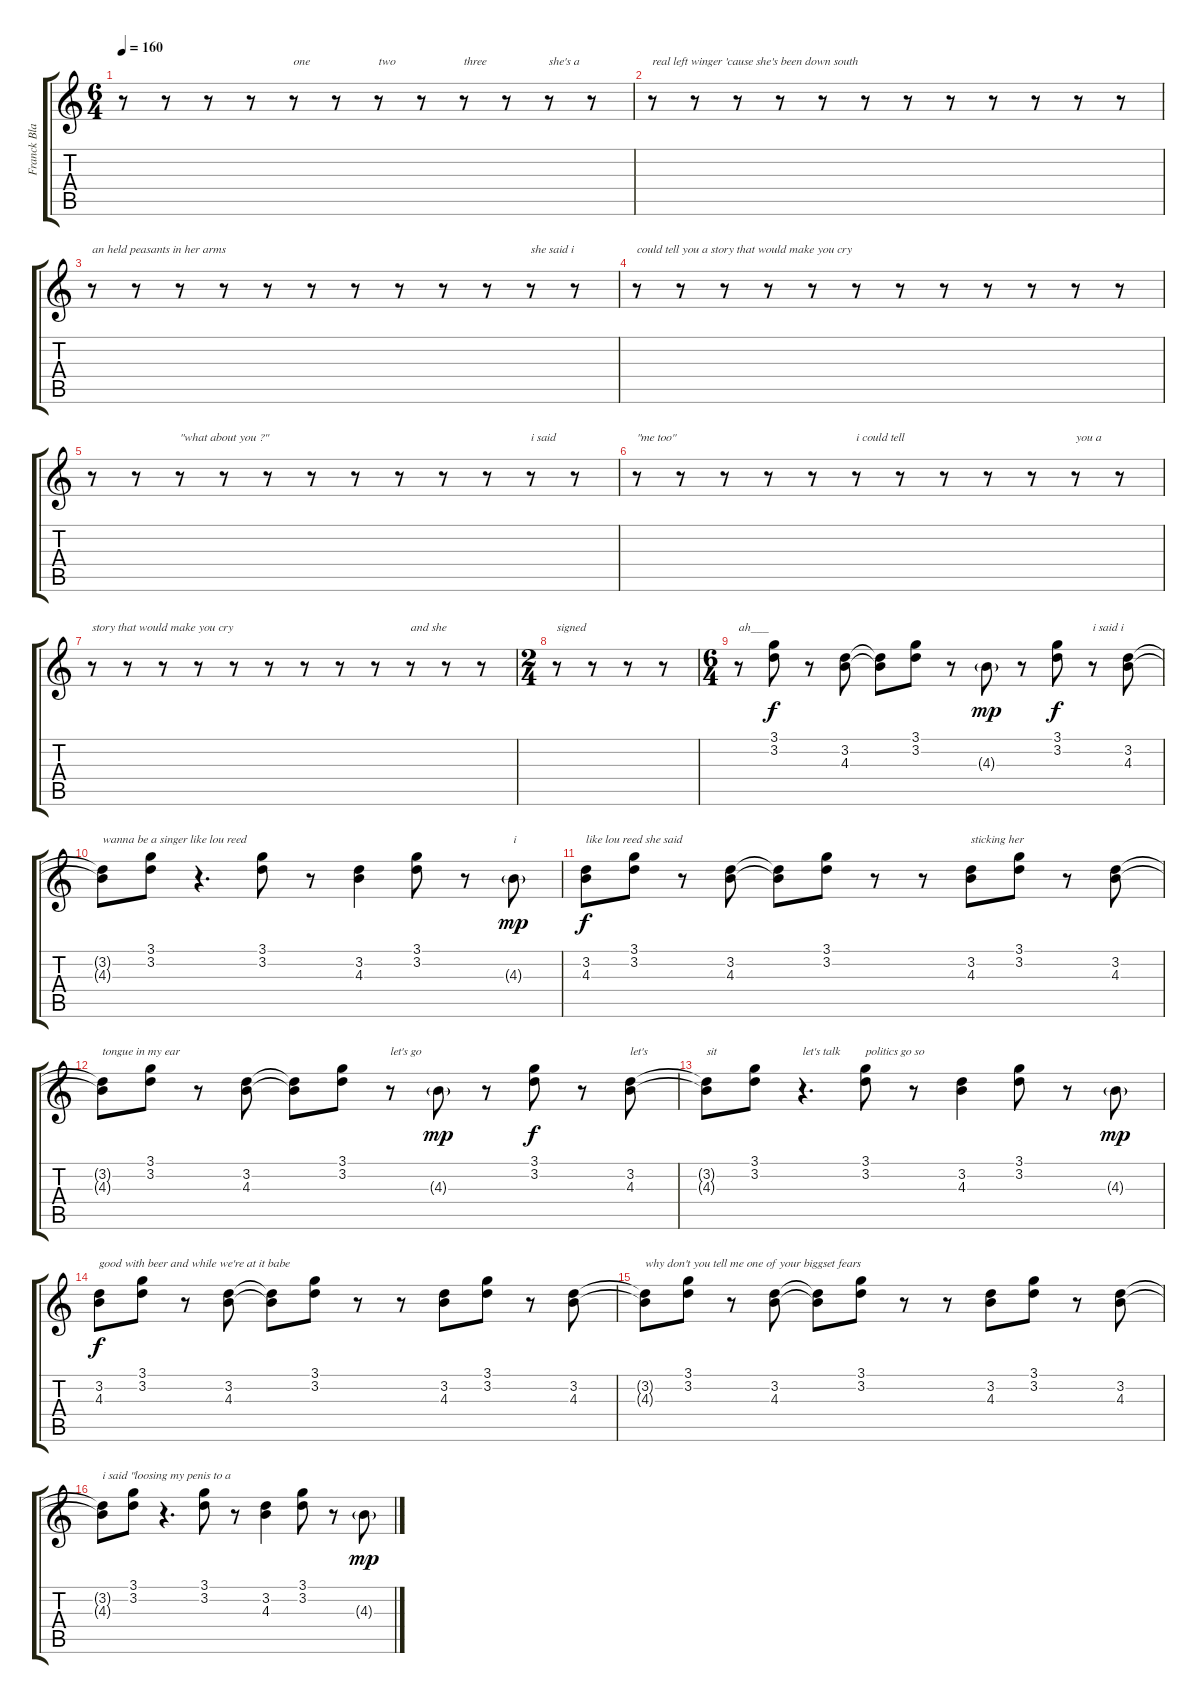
\track ("Franck Black" "Franck Bla") {instrument acousticguitarsteel}
\staff {score tabs}
\tuning (E4 B3 G3 D3 A2 E2) {hide}
\ts (6 4)
\tempo 160
\clef g2
\ks c
r.8{dy f instrument acousticguitarsteel} r.8 r.8 r.8 r.8{txt "one"} r.8 r.8{txt "two"} r.8 r.8{txt "three"} r.8 r.8{txt "she's a"} r.8 |
r.8{txt "real left winger 'cause she's been down south"} r.8 r.8 r.8 r.8 r.8 r.8 r.8 r.8 r.8 r.8 r.8 |
r.8{txt "an held peasants in her arms"} r.8 r.8 r.8 r.8 r.8 r.8 r.8 r.8 r.8 r.8{txt "she said i"} r.8 |
r.8{txt "could tell you a story that would make you cry "} r.8 r.8 r.8 r.8 r.8 r.8 r.8 r.8 r.8 r.8 r.8 |
r.8 r.8 r.8{txt "\"what about you ?\""} r.8 r.8 r.8 r.8 r.8 r.8 r.8 r.8{txt "i said"} r.8 |
r.8{txt "\"me too\""} r.8 r.8 r.8 r.8 r.8{txt "i could tell"} r.8 r.8 r.8 r.8 r.8{txt "you a"} r.8 |
r.8{txt "story that would make you cry"} r.8 r.8 r.8 r.8 r.8 r.8 r.8 r.8 r.8{txt "and she"} r.8 r.8 |
\ts (2 4)
r.8{txt "signed"} r.8 r.8 r.8 |
\ts (6 4)
\section ("" "")
r.8{txt "ah___" volume 8} (3.1 3.2).8 r.8 (3.2 4.3).8 (3.2{t} 4.3{t}).8 (3.1 3.2).8 r.8 4.3{g}.8{dy mp} r.8 (3.1 3.2).8{dy f} r.8{txt "i said i"} (3.2 4.3).8 |
(3.2{t} 4.3{t}).8{txt "wanna be a singer like lou reed"} (3.1 3.2).8 r.4{d} (3.1 3.2).8 r.8 (3.2 4.3).4 (3.1 3.2).8 r.8 4.3{g}.8{txt "i" dy mp} |
(3.2 4.3).8{txt "like lou reed she said" dy f} (3.1 3.2).8 r.8 (3.2 4.3).8 (3.2{t} 4.3{t}).8 (3.1 3.2).8 r.8 r.8 (3.2 4.3).8{txt "sticking her "} (3.1 3.2).8 r.8 (3.2 4.3).8 |
(3.2{t} 4.3{t}).8{txt "tongue in my ear"} (3.1 3.2).8 r.8 (3.2 4.3).8 (3.2{t} 4.3{t}).8 (3.1 3.2).8 r.8{txt "let's go"} 4.3{g}.8{dy mp} r.8 (3.1 3.2).8{dy f} r.8 (3.2 4.3).8{txt "let's"} |
(3.2{t} 4.3{t}).8{txt "sit"} (3.1 3.2).8 r.4{d txt "let's talk"} (3.1 3.2).8{txt "politics go so "} r.8 (3.2 4.3).4 (3.1 3.2).8 r.8 4.3{g}.8{dy mp} |
(3.2 4.3).8{txt "good with beer and while we're at it babe" dy f} (3.1 3.2).8 r.8 (3.2 4.3).8 (3.2{t} 4.3{t}).8 (3.1 3.2).8 r.8 r.8 (3.2 4.3).8 (3.1 3.2).8 r.8 (3.2 4.3).8 |
(3.2{t} 4.3{t}).8{txt "why don't you tell me one of your biggset fears"} (3.1 3.2).8 r.8 (3.2 4.3).8 (3.2{t} 4.3{t}).8 (3.1 3.2).8 r.8 r.8 (3.2 4.3).8 (3.1 3.2).8 r.8 (3.2 4.3).8 |
(3.2{t} 4.3{t}).8{txt "i said \"loosing my penis to a "} (3.1 3.2).8 r.4{d} (3.1 3.2).8 r.8 (3.2 4.3).4 (3.1 3.2).8 r.8 4.3{g}.8{dy mp}
